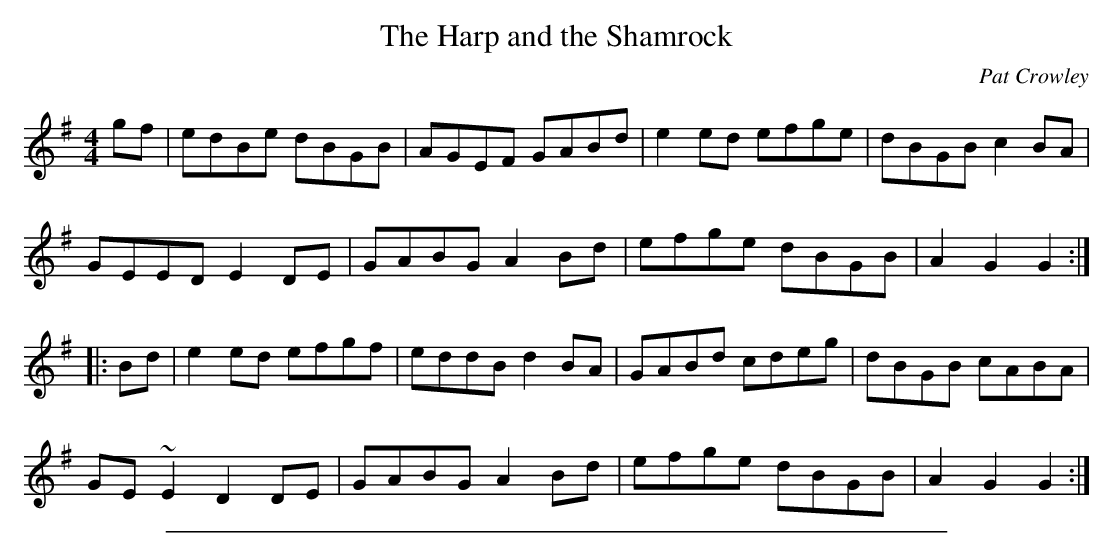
X:1
T: The Harp and the Shamrock
M:4/4
L:1/8
C:Pat Crowley
K:G
gf|edBe dBGB|AGEF GABd|e2ed efge|dBGB c2BA|
   GEED E2DE|GABG A2Bd|efge dBGB|A2G2 G2:|
|:Bd|e2ed efgf|eddB d2BA|GABd cdeg|dBGB cABA|
    GE~E2 D2DE|GABG A2Bd|efge dBGB|A2G2 G2:|
